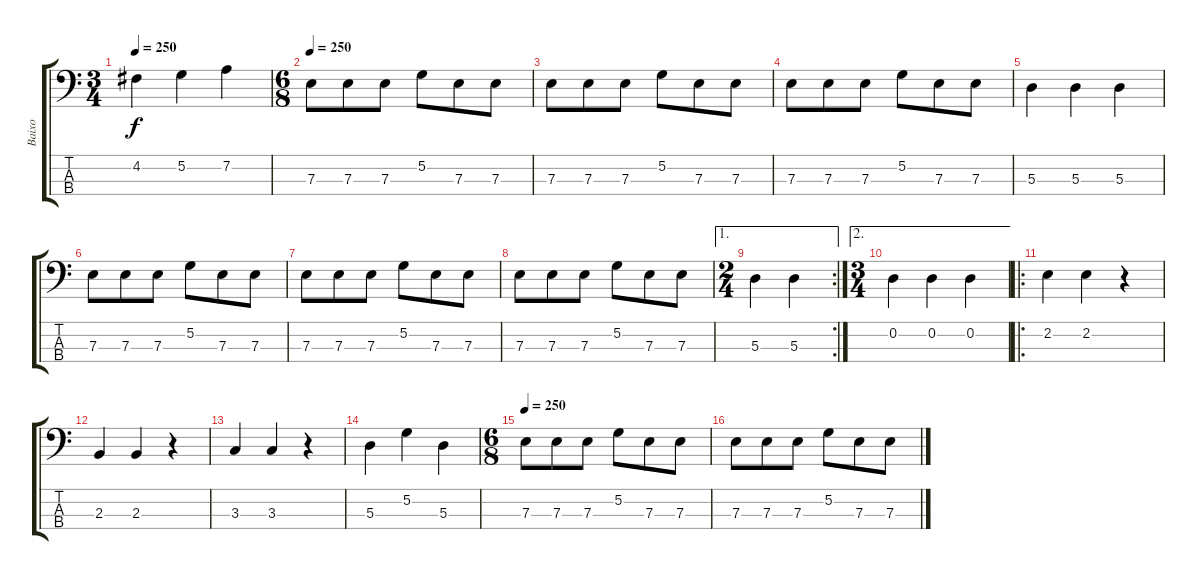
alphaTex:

\track ("Baixo" "Baixo") {instrument acousticbass}
\staff {score tabs}
\tuning (G2 D2 A1 E1) {hide}
\ts (3 4)
\tempo 250
\clef f4
\ks c
4.2.4{dy f} 5.2.4 7.2.4 |
\ts (6 8)
\tempo 250
7.3.8 7.3.8 7.3.8 5.2.8 7.3.8 7.3.8 |
7.3.8 7.3.8 7.3.8 5.2.8 7.3.8 7.3.8 |
7.3.8 7.3.8 7.3.8 5.2.8 7.3.8 7.3.8 |
5.3.4 5.3.4 5.3.4 |
7.3.8 7.3.8 7.3.8 5.2.8 7.3.8 7.3.8 |
7.3.8 7.3.8 7.3.8 5.2.8 7.3.8 7.3.8 |
7.3.8 7.3.8 7.3.8 5.2.8 7.3.8 7.3.8 |
\ae 1
\rc 2
\ts (2 4)
5.3.4 5.3.4 |
\ae 2
\ts (3 4)
0.2.4 0.2.4 0.2.4 |
\ro
2.2.4 2.2.4 r.4 |
2.3.4 2.3.4 r.4 |
3.3.4 3.3.4 r.4 |
5.3.4 5.2.4 5.3.4 |
\ts (6 8)
\tempo 250
7.3.8 7.3.8 7.3.8 5.2.8 7.3.8 7.3.8 |
7.3.8 7.3.8 7.3.8 5.2.8 7.3.8 7.3.8
